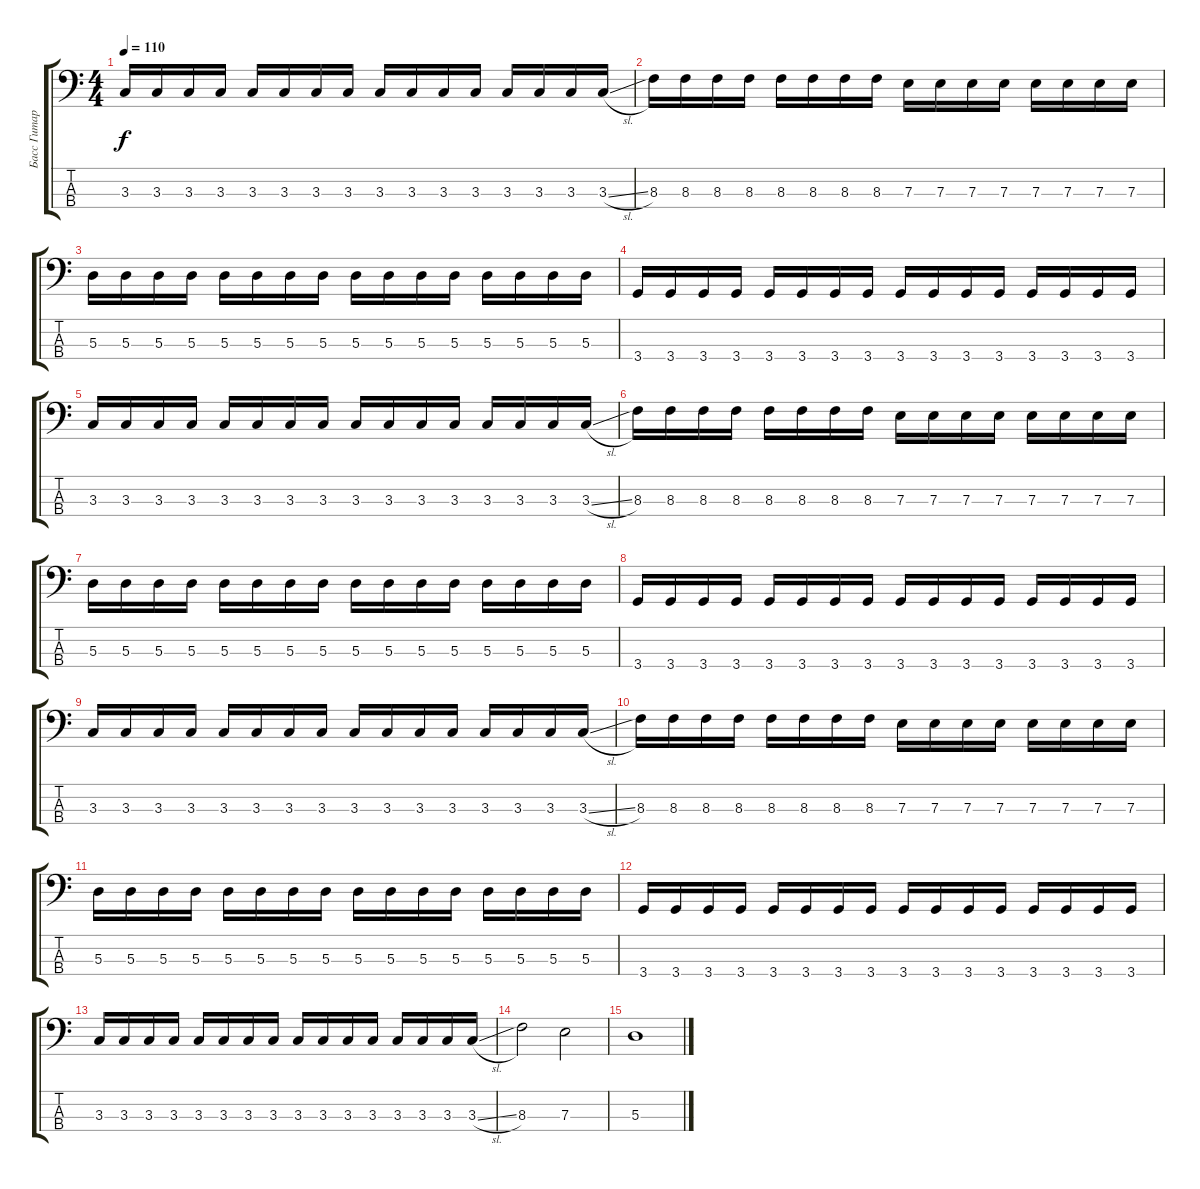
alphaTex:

\track ("Басс Гитара" "Басс Гитар") {instrument electricbassfinger}
\staff {score tabs}
\tuning (G2 D2 A1 E1) {hide}
\ts (4 4)
\tempo 110
\clef f4
\ks c
3.3.16{dy f} 3.3.16 3.3.16 3.3.16 3.3.16 3.3.16 3.3.16 3.3.16 3.3.16 3.3.16 3.3.16 3.3.16 3.3.16 3.3.16 3.3.16 3.3{sl}.16 |
8.3.16 8.3.16 8.3.16 8.3.16 8.3.16 8.3.16 8.3.16 8.3.16 7.3.16 7.3.16 7.3.16 7.3.16 7.3.16 7.3.16 7.3.16 7.3.16 |
5.3.16 5.3.16 5.3.16 5.3.16 5.3.16 5.3.16 5.3.16 5.3.16 5.3.16 5.3.16 5.3.16 5.3.16 5.3.16 5.3.16 5.3.16 5.3.16 |
3.4.16 3.4.16 3.4.16 3.4.16 3.4.16 3.4.16 3.4.16 3.4.16 3.4.16 3.4.16 3.4.16 3.4.16 3.4.16 3.4.16 3.4.16 3.4.16 |
3.3.16 3.3.16 3.3.16 3.3.16 3.3.16 3.3.16 3.3.16 3.3.16 3.3.16 3.3.16 3.3.16 3.3.16 3.3.16 3.3.16 3.3.16 3.3{sl}.16 |
8.3.16 8.3.16 8.3.16 8.3.16 8.3.16 8.3.16 8.3.16 8.3.16 7.3.16 7.3.16 7.3.16 7.3.16 7.3.16 7.3.16 7.3.16 7.3.16 |
5.3.16 5.3.16 5.3.16 5.3.16 5.3.16 5.3.16 5.3.16 5.3.16 5.3.16 5.3.16 5.3.16 5.3.16 5.3.16 5.3.16 5.3.16 5.3.16 |
3.4.16 3.4.16 3.4.16 3.4.16 3.4.16 3.4.16 3.4.16 3.4.16 3.4.16 3.4.16 3.4.16 3.4.16 3.4.16 3.4.16 3.4.16 3.4.16 |
3.3.16 3.3.16 3.3.16 3.3.16 3.3.16 3.3.16 3.3.16 3.3.16 3.3.16 3.3.16 3.3.16 3.3.16 3.3.16 3.3.16 3.3.16 3.3{sl}.16 |
8.3.16 8.3.16 8.3.16 8.3.16 8.3.16 8.3.16 8.3.16 8.3.16 7.3.16 7.3.16 7.3.16 7.3.16 7.3.16 7.3.16 7.3.16 7.3.16 |
5.3.16 5.3.16 5.3.16 5.3.16 5.3.16 5.3.16 5.3.16 5.3.16 5.3.16 5.3.16 5.3.16 5.3.16 5.3.16 5.3.16 5.3.16 5.3.16 |
3.4.16 3.4.16 3.4.16 3.4.16 3.4.16 3.4.16 3.4.16 3.4.16 3.4.16 3.4.16 3.4.16 3.4.16 3.4.16 3.4.16 3.4.16 3.4.16 |
3.3.16 3.3.16 3.3.16 3.3.16 3.3.16 3.3.16 3.3.16 3.3.16 3.3.16 3.3.16 3.3.16 3.3.16 3.3.16 3.3.16 3.3.16 3.3{sl}.16 |
8.3.2 7.3.2 |
5.3.1
